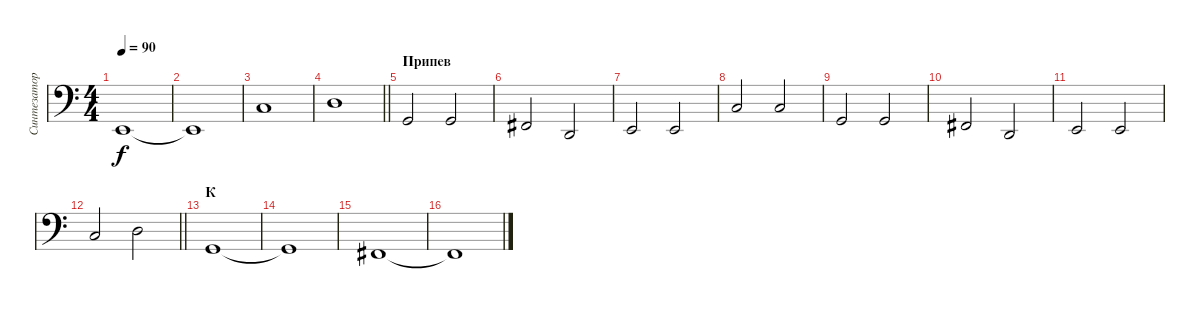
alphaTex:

\track ("Синтезатор (басс)" "Синтезатор") {instrument synthstrings2}
\staff {score}
\tuning (G2 D2 A1 E1) {hide}
\ts (4 4)
\tempo 90
\clef f4
\ks c
2.2.1{dy f} |
2.2{t}.1 |
5.1.1 |
\barLineRight lightlight
7.1.1 |
\section ("" "Припев")
0.1.2 0.1.2 |
4.2.2 0.2.2 |
2.2.2 2.2.2 |
5.1.2 5.1.2 |
0.1.2 0.1.2 |
4.2.2 0.2.2 |
2.2.2 2.2.2 |
\barLineRight lightlight
5.1.2 7.1.2 |
\section ("" "К")
5.2.1 |
5.2{t}.1 |
4.2.1 |
4.2{t}.1
